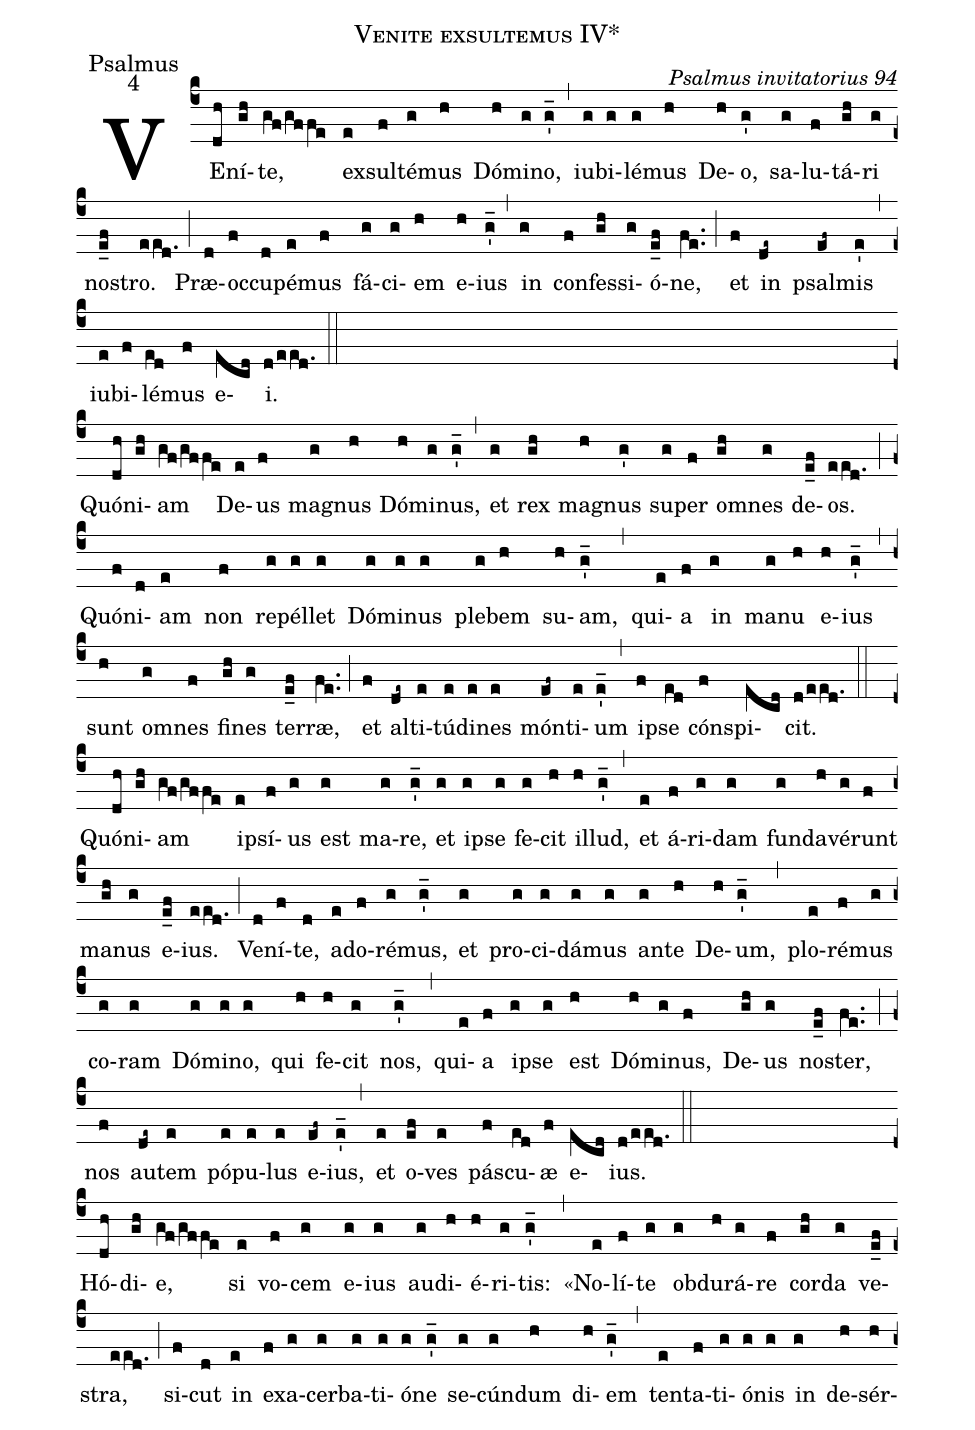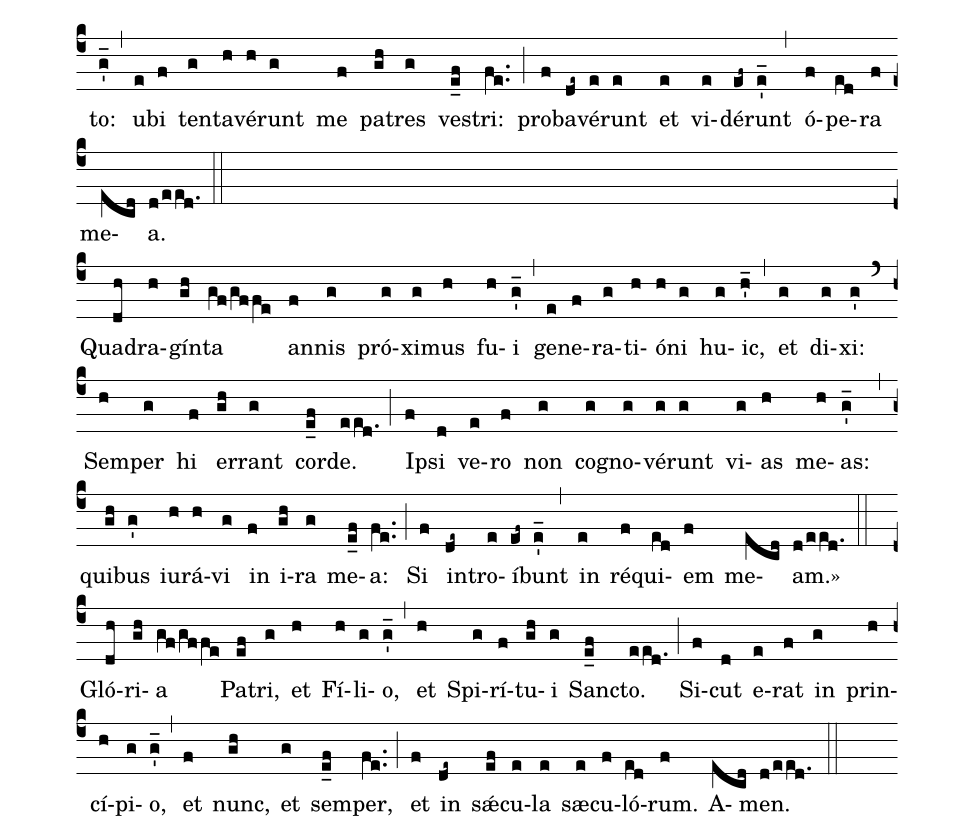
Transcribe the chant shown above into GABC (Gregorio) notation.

name:Venite exsultemus IV*;
office-part:Psalmus;
mode:4;
commentary:Psalmus  invitatorius 94;
%%
(c4)VE(dh)ní(gh)te,(gf/gf/fe) ex(e)sul(f)té(g)mus(h) Dó(h)mi(g)no,(g_') (,) iu(g)bi(g)lé(g)mus(h) De(h)o,(g') sa(g)lu(f)tá(gh)ri(g) no(e_f)stro.(eed.) (;) Præ(d)oc(f)cu(d)pé(e)mus(f) fá(g)ci(g)em(h) e(h)ius(g_') (,) in(g) con(f)fes(gh)si(g)ó(e_f)ne,(fe..) (;) et(f) in(de~) psal(ef~)mis(e') (,) iu(e)bi(f)lé(ed)mus(f) e(ecd)i.(d/eed.::Z)

Quó(dh)ni(gh)am(gf/gf/fe) De(e)us(f) ma(g)gnus(h) Dó(h)mi(g)nus,(g_') (,) et(g) rex(gh) ma(h)gnus(g') su(g)per(f) om(gh)nes(g) de(e_f)os.(eed.) (;) Quó(f)ni(d)am(e) non(f) re(g)pél(g)let(g) Dó(g)mi(g)nus(g) ple(g)bem(h) su(h)am,(g_') (,) qui(e)a(f) in(g) ma(g)nu(h) e(h)ius(g_') (,) sunt(h) om(g)nes(f) fi(gh)nes(g) ter(e_f)ræ,(fe..) (;) et(f) al(de~)ti(e)tú(e)di(e)nes(e) món(ef~)ti(e)um(e_') (,) i(f)pse(ed) cón(f)spi(ecd)cit.(d/eed.::Z)

Quó(dh)ni(gh)am(gf/gf/fe) i(e)psí(f)us(g) est(g) ma(g)re,(g_') et(g) i(g)pse(g) fe(g)cit(h) il(h)lud,(g_') (,) et(e) á(f)ri(g)dam(g) fun(g)da(h)vé(g)runt(f) ma(gh)nus(g) e(e_f)ius.(eed.) (;) Ve(d)ní(f)te,(d) ad(e)o(f)ré(g)mus,(g_') et(g) pro(g)ci(g)dá(g)mus(g) an(g)te(h) De(h)um,(g_') (,) plo(e)ré(f)mus(g) co(g)ram(g) Dó(g)mi(g)no,(g) qui(h) fe(h)cit(g) nos,(g_') (,) qui(e)a(f) i(g)pse(g) est(h) Dó(h)mi(g)nus,(f) De(gh)us(g) no(e_f)ster,(fe..) (;) nos(f) au(de~)tem(e) pó(e)pu(e)lus(e) e(ef~)ius,(e_') (,) et(e) o(ef)ves(e) pá(f)scu(ed)æ(f) e(ecd)ius.(d/eed.::Z)

Hó(dh)di(gh)e,(gf/gf/fe) si(e) vo(f)cem(g) e(g)ius(g) au(g)di(h)é(h)ri(g)tis:(g_') (,) «No(e)lí(f)te(g) ob(g)du(h)rá(g)re(f) cor(gh)da(g) ve(e_f)stra,(eed.) (;) si(f)cut(d) in(e) ex(f)a(g)cer(g)ba(g)ti(g)ó(g)ne(g_') se(g)cún(g)dum(h) di(h)em(g_') (,) ten(e)ta(f)ti(g)ó(g)nis(g) in(g) de(h)sér(h)to:(g_') (,) u(e)bi(f) ten(g)ta(h)vé(h)runt(g) me(f) pa(gh)tres(g) ve(e_f)stri:(fe..) (;) pro(f)ba(de~)vé(e)runt(e) et(e) vi(e)dé(ef~)runt(e_') (,) ó(f)pe(ed)ra(f) me(ecd)a.(d/eed.::Z)

Qua(dh)dra(h)gín(gh)ta(gf/gf/fe) an(f)nis(g) pró(g)xi(g)mus(h) fu(h)i(g_') (,) ge(e)ne(f)ra(g)ti(h)ó(h)ni(g) hu(g)ic,(h_') (,) et(g) di(g)xi:(g') (`) Sem(h)per(g) hi(f) er(gh)rant(g) cor(e_f)de.(eed.) (;) I(f)psi(d) ve(e)ro(f) non(g) co(g)gno(g)vé(g)runt(g) vi(g)as(h) me(h)as:(g_') (,) qui(gh)bus(g') iu(h)rá(h)vi(g) in(f) i(gh)ra(g) me(e_f)a:(fe..) (;) Si(f) in(de~)tro(e)í(ef~)bunt(e_') (,) in(e) ré(f)qui(ed)em(f) me(ecd)am.»(d/eed.::Z)

Gló(dh)ri(gh)a(gf/gf/fe) Pa(ef)tri,(g) et(h) Fí(h)li(g)o,(g_') (,) et(h) Spi(g)rí(f)tu(gh)i(g) San(e_f)cto.(eed.) (;) Si(f)cut(d) e(e)rat(f) in(g) prin(h)cí(h)pi(g)o,(g_') (,) et(f) nunc,(gh) et(g) sem(e_f)per,(fe..) (;) et(f) in(de~) s{<sp>'ae</sp>}(ef)cu(e)la(e) sæ(e)cu(f)ló(ed)rum.(f) A(ecd)men.(d/eed.::Z)
